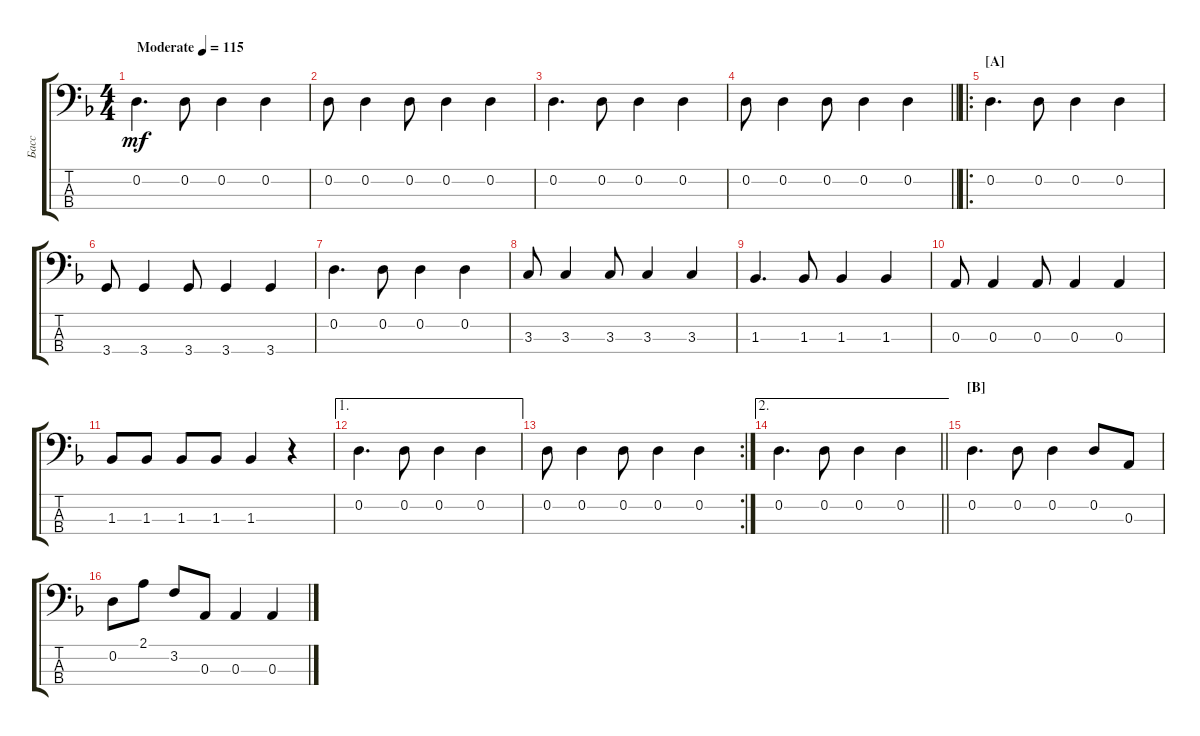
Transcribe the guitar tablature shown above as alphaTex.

\track ("Басс" "Басс") {instrument electricbassfinger}
\staff {score tabs}
\tuning (G2 D2 A1 E1) {hide}
\ts (4 4)
\tempo (115 "Moderate")
\clef f4
\ks dminor
0.2.4{d dy mf instrument electricbassfinger} 0.2.8 0.2.4 0.2.4 |
0.2.8 0.2.4 0.2.8 0.2.4 0.2.4 |
0.2.4{d} 0.2.8 0.2.4 0.2.4 |
\barLineRight lightlight
0.2.8 0.2.4 0.2.8 0.2.4 0.2.4 |
\ro
\section ("" "[A]")
0.2.4{d} 0.2.8 0.2.4 0.2.4 |
3.4.8 3.4.4 3.4.8 3.4.4 3.4.4 |
0.2.4{d} 0.2.8 0.2.4 0.2.4 |
3.3.8 3.3.4 3.3.8 3.3.4 3.3.4 |
1.3.4{d} 1.3.8 1.3.4 1.3.4 |
0.3.8 0.3.4 0.3.8 0.3.4 0.3.4 |
1.3.8 1.3.8 1.3.8 1.3.8 1.3.4 r.4 |
\ae 1
0.2.4{d} 0.2.8 0.2.4 0.2.4 |
\rc 2
0.2.8 0.2.4 0.2.8 0.2.4 0.2.4 |
\ae 2
\barLineRight lightlight
0.2.4{d} 0.2.8 0.2.4 0.2.4 |
\section ("" "[B]")
0.2.4{d} 0.2.8 0.2.4 0.2.8 0.3.8 |
0.2.8 2.1.8 3.2.8 0.3.8 0.3.4 0.3.4
